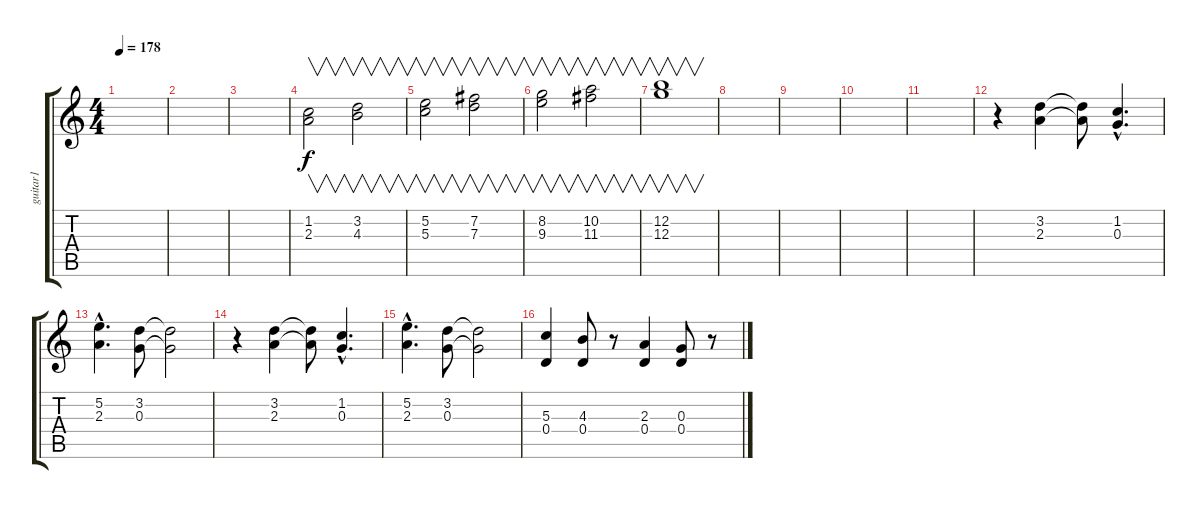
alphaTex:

\track ("guitar1" "guitar1") {instrument distortionguitar}
\staff {score tabs}
\tuning (E4 B3 G3 D3 A2 E2) {hide}
\ts (4 4)
\tempo 178
\clef g2
\ks c
|
|
|
(1.2 2.3).2{v} (3.2 4.3).2{v} |
(5.2 5.3).2{v} (7.2 7.3).2{v} |
(8.2 9.3).2{v} (10.2 11.3).2{v} |
(12.2 12.3).1{v} |
|
|
|
|
r.4{volume 10} (3.2 2.3).4 (3.2{t} 2.3{t}).8 (1.2{hac} 0.3{hac}).4{d} |
(5.2{hac} 2.3{hac}).4{d} (3.2 0.3).8 (3.2{t} 0.3{t}).2 |
r.4 (3.2 2.3).4 (3.2{t} 2.3{t}).8 (1.2{hac} 0.3{hac}).4{d} |
(5.2{hac} 2.3{hac}).4{d} (3.2 0.3).8 (3.2{t} 0.3{t}).2 |
(5.3 0.4).4{volume 16} (4.3 0.4).8 r.8 (2.3 0.4).4 (0.3 0.4).8 r.8
